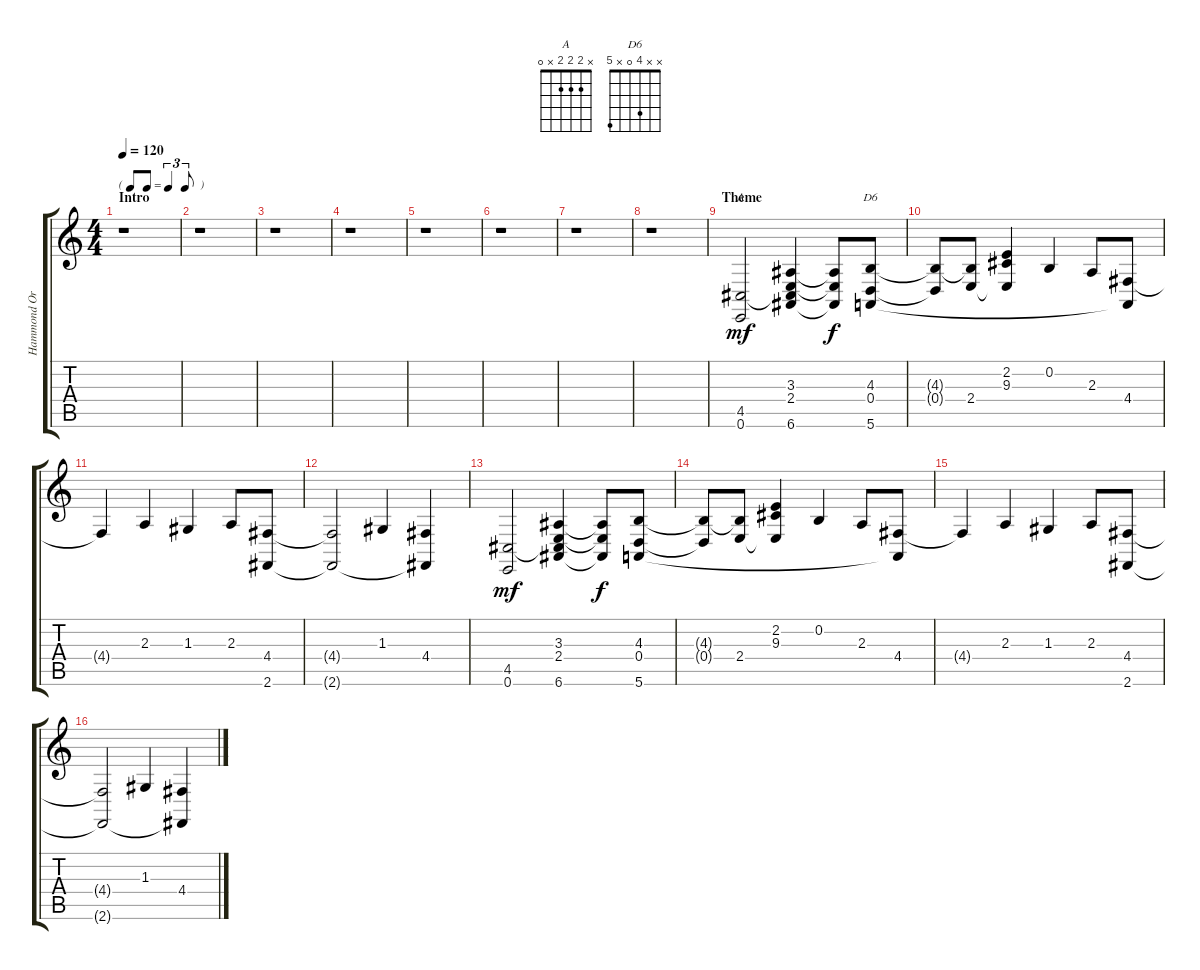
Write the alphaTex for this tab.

\track ("Hammond Organ" "Hammond Or") {instrument drawbarorgan}
\staff {score tabs}
\tuning (E4 B3 G3 D3 A2 E2) {hide}
\chord ("A" x 2 2 2 x 0)
\chord ("D6" x x 4 0 x 5)
\ts (4 4)
\tf triplet8th
\section ("" "Intro")
\tempo 120
\clef g2
\ks c
r.1{dy mf instrument drawbarorgan} |
r.1 |
r.1 |
r.1 |
r.1 |
r.1 |
r.1 |
r.1 |
\section ("" "Theme")
(4.5 0.6).2{ch "A"} (3.3 2.4 4.5{t} 6.6).4 (3.3{t} 2.4{t} 6.6{t}).8{dy f} (4.3 0.4 5.6).8{ch "D6"} |
(4.3{t} 0.4{t}).8 (4.3{t} 2.4).8 (2.2 9.3 2.4{t}).4 0.2.4 2.3.8 (4.4 5.6{t}).8 |
4.4{t}.4 2.3.4 1.3.4 2.3.8 (4.4 2.6).8 |
(4.4{t} 2.6{t}).2 1.3.4 (4.4 2.6{t}).4 |
(4.5 0.6).2{dy mf} (3.3 2.4 4.5{t} 6.6).4 (3.3{t} 2.4{t} 6.6{t}).8{dy f} (4.3 0.4 5.6).8 |
(4.3{t} 0.4{t}).8 (4.3{t} 2.4).8 (2.2 9.3 2.4{t}).4 0.2.4 2.3.8 (4.4 5.6{t}).8 |
4.4{t}.4 2.3.4 1.3.4 2.3.8 (4.4 2.6).8 |
(4.4{t} 2.6{t}).2 1.3.4 (4.4 2.6{t}).4
